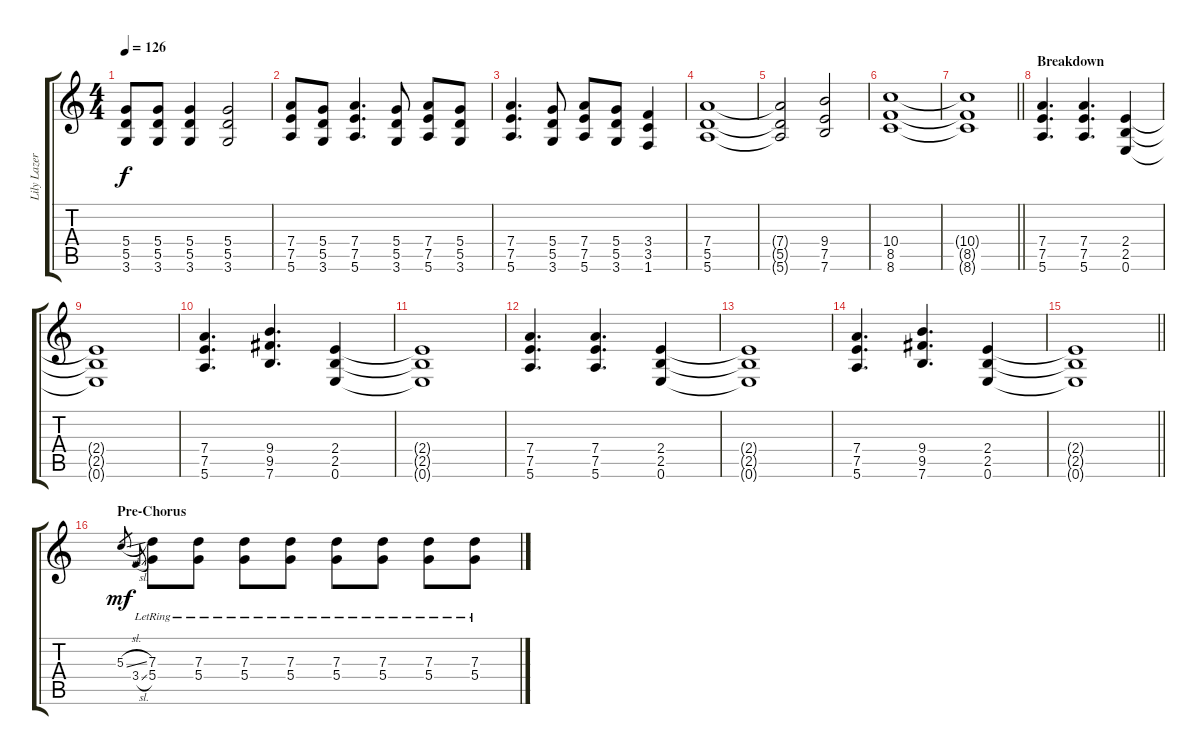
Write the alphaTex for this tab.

\track ("Lily Lazer (Guitar)" "Lily Lazer") {instrument distortionguitar}
\staff {score tabs}
\tuning (E4 B3 G3 D3 A2 E2) {hide}
\ts (4 4)
\tempo 126
\clef g2
\ks c
(5.4 5.5 3.6).8{dy f} (5.4 5.5 3.6).8 (5.4 5.5 3.6).4 (5.4 5.5 3.6).2 |
(7.4 7.5 5.6).8 (5.4 5.5 3.6).8 (7.4 7.5 5.6).4{d} (5.4 5.5 3.6).8 (7.4 7.5 5.6).8 (5.4 5.5 3.6).8 |
(7.4 7.5 5.6).4{d} (5.4 5.5 3.6).8 (7.4 7.5 5.6).8 (5.4 5.5 3.6).8 (3.4 3.5 1.6).4 |
(7.4 5.5 5.6).1 |
(7.4{t} 5.5{t} 5.6{t}).2 (9.4 7.5 7.6).2 |
(10.4 8.5 8.6).1 |
\barLineRight lightlight
(10.4{t} 8.5{t} 8.6{t}).1 |
\section ("" "Breakdown")
(7.4 7.5 5.6).4{d} (7.4 7.5 5.6).4{d} (2.4 2.5 0.6).4 |
(2.4{t} 2.5{t} 0.6{t}).1 |
(7.4 7.5 5.6).4{d} (9.4 9.5 7.6).4{d} (2.4 2.5 0.6).4 |
(2.4{t} 2.5{t} 0.6{t}).1 |
(7.4 7.5 5.6).4{d} (7.4 7.5 5.6).4{d} (2.4 2.5 0.6).4 |
(2.4{t} 2.5{t} 0.6{t}).1 |
(7.4 7.5 5.6).4{d} (9.4 9.5 7.6).4{d} (2.4 2.5 0.6).4 |
\barLineRight lightlight
(2.4{t} 2.5{t} 0.6{t}).1 |
\section ("" "Pre-Chorus")
5.3{sl}.16{gr dy mf} 3.4{sl}.16{gr onbeat} (7.3{lr} 5.4{lr}).8 (7.3{lr} 5.4{lr}).8 (7.3{lr} 5.4{lr}).8 (7.3{lr} 5.4{lr}).8 (7.3{lr} 5.4{lr}).8 (7.3{lr} 5.4{lr}).8 (7.3{lr} 5.4{lr}).8 (7.3{lr} 5.4{lr}).8
